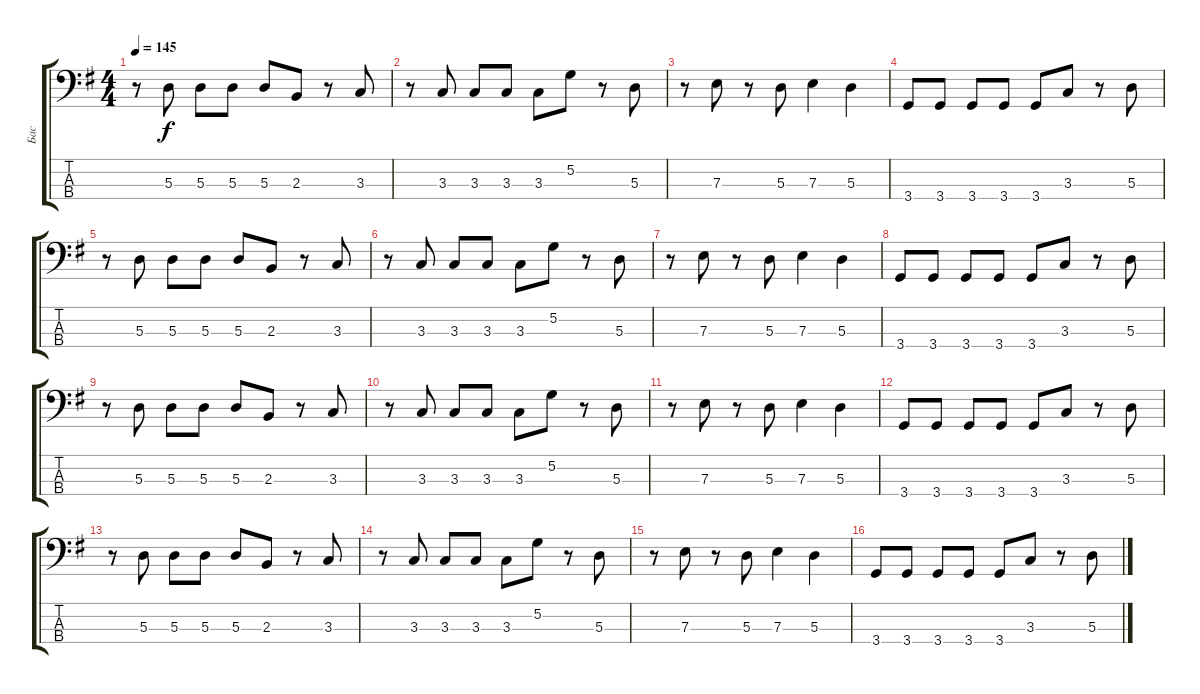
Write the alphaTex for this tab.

\track ("Бас" "Бас") {instrument electricbassfinger}
\staff {score tabs}
\tuning (G2 D2 A1 E1) {hide}
\ts (4 4)
\tempo 145
\clef f4
\ks g
r.8{dy f} 5.3.8 5.3.8 5.3.8 5.3.8 2.3.8 r.8 3.3.8 |
r.8 3.3.8 3.3.8 3.3.8 3.3.8 5.2.8 r.8 5.3.8 |
r.8 7.3.8 r.8 5.3.8 7.3.4 5.3.4 |
3.4.8 3.4.8 3.4.8 3.4.8 3.4.8 3.3.8 r.8 5.3.8 |
r.8 5.3.8 5.3.8 5.3.8 5.3.8 2.3.8 r.8 3.3.8 |
r.8 3.3.8 3.3.8 3.3.8 3.3.8 5.2.8 r.8 5.3.8 |
r.8 7.3.8 r.8 5.3.8 7.3.4 5.3.4 |
3.4.8 3.4.8 3.4.8 3.4.8 3.4.8 3.3.8 r.8 5.3.8 |
r.8 5.3.8 5.3.8 5.3.8 5.3.8 2.3.8 r.8 3.3.8 |
r.8 3.3.8 3.3.8 3.3.8 3.3.8 5.2.8 r.8 5.3.8 |
r.8 7.3.8 r.8 5.3.8 7.3.4 5.3.4 |
3.4.8 3.4.8 3.4.8 3.4.8 3.4.8 3.3.8 r.8 5.3.8 |
r.8 5.3.8 5.3.8 5.3.8 5.3.8 2.3.8 r.8 3.3.8 |
r.8 3.3.8 3.3.8 3.3.8 3.3.8 5.2.8 r.8 5.3.8 |
r.8 7.3.8 r.8 5.3.8 7.3.4 5.3.4 |
3.4.8 3.4.8 3.4.8 3.4.8 3.4.8 3.3.8 r.8 5.3.8
